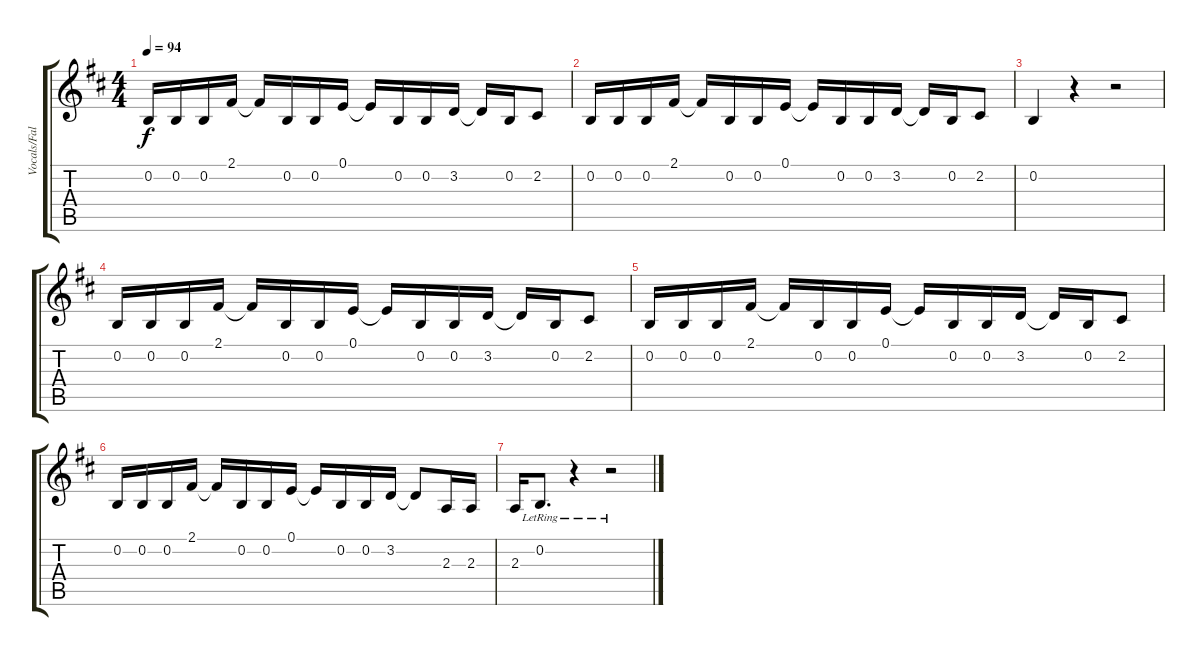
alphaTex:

\track ("Vocals/Falco" "Vocals/Fal") {instrument sopranosax}
\staff {score tabs}
\tuning (E4 B3 G3 D3 A2 E2) {hide}
\ts (4 4)
\tempo 94
\clef g2
\ks d
0.2.16{dy f} 0.2.16 0.2.16 2.1.16 2.1{t}.16 0.2.16 0.2.16 0.1.16 0.1{t}.16 0.2.16 0.2.16 3.2.16 3.2{t}.16 0.2.16 2.2.8 |
0.2.16 0.2.16 0.2.16 2.1.16 2.1{t}.16 0.2.16 0.2.16 0.1.16 0.1{t}.16 0.2.16 0.2.16 3.2.16 3.2{t}.16 0.2.16 2.2.8 |
0.2.4 r.4 r.2 |
0.2.16 0.2.16 0.2.16 2.1.16 2.1{t}.16 0.2.16 0.2.16 0.1.16 0.1{t}.16 0.2.16 0.2.16 3.2.16 3.2{t}.16 0.2.16 2.2.8 |
0.2.16 0.2.16 0.2.16 2.1.16 2.1{t}.16 0.2.16 0.2.16 0.1.16 0.1{t}.16 0.2.16 0.2.16 3.2.16 3.2{t}.16 0.2.16 2.2.8 |
0.2.16 0.2.16 0.2.16 2.1.16 2.1{t}.16 0.2.16 0.2.16 0.1.16 0.1{t}.16 0.2.16 0.2.16 3.2.16 3.2{t}.8 2.3.16 2.3.16 |
2.3.16 0.2{lr}.8{d} r.4 r.2
